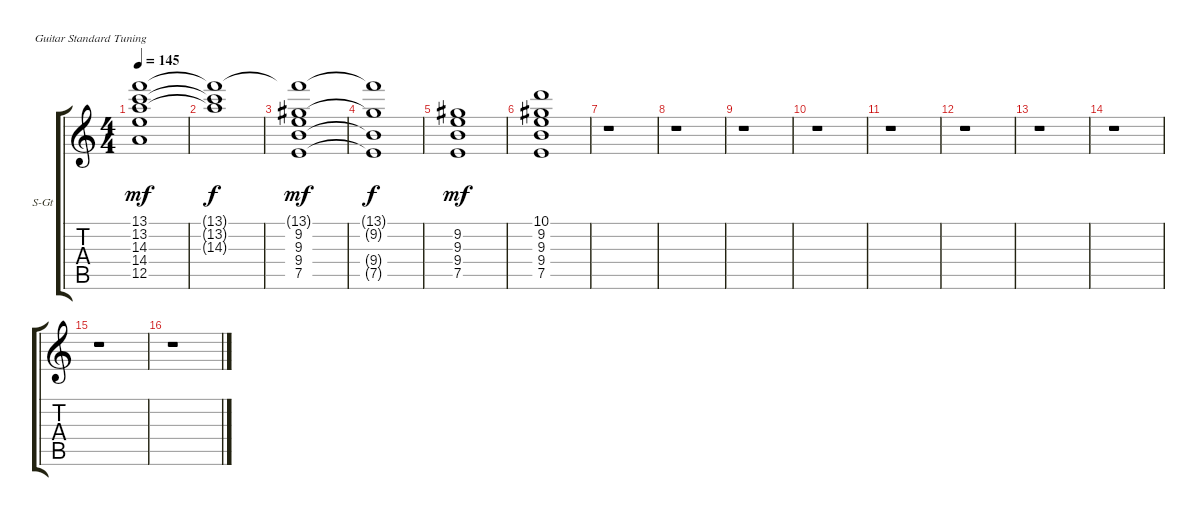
\bracketExtendMode groupsimilarinstruments
\firstSystemTrackNameOrientation horizontal
\otherSystemsTrackNameOrientation horizontal
\track ("Piano" "S-Gt") {instrument pad1newage}
\staff {score tabs}
\tuning (E4 B3 G3 D3 A2 E2)
\displaytranspose 12
\ts (4 4)
\tempo 145
\clef g2
\ks c
(13.2 14.3 14.4 12.5 13.1{t}).1{dy mf} |
(13.1{t} 13.2{t} 14.3{t}).1{dy f} |
(9.2 9.3 9.4 7.5 13.1{t}).1{dy mf} |
(13.1{t} 9.2{t} 9.4{t} 7.5{t}).1{dy f} |
(9.2 9.3 9.4 7.5).1{dy mf} |
(10.1 9.2 9.3 9.4 7.5).1 |
r.1 |
r.1 |
r.1 |
r.1 |
r.1 |
r.1 |
r.1 |
r.1 |
r.1 |
r.1
